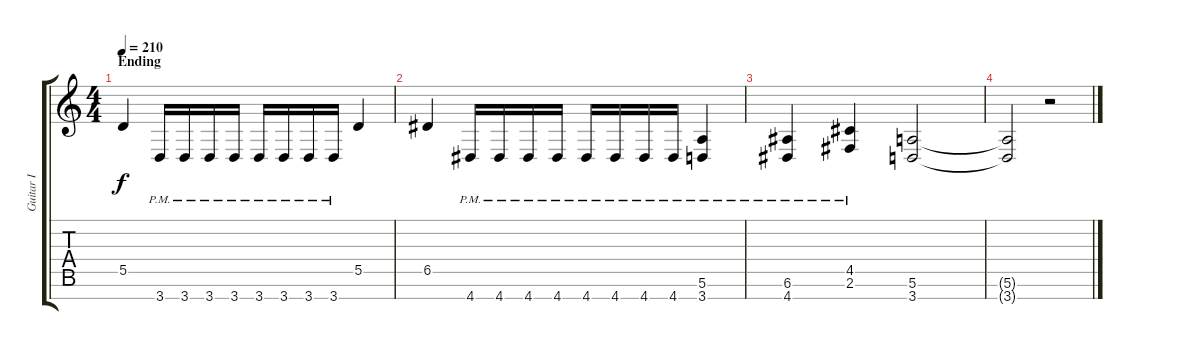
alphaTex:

\track ("Guitar I" "Guitar I") {instrument distortionguitar}
\staff {score tabs}
\tuning (E4 B3 G3 D3 A2 E2 B1) {hide}
\ts (4 4)
\section ("" "Ending")
\tempo 210
\clef g2
\ks c
5.5.4{dy f} 3.7{pm}.16 3.7{pm}.16 3.7{pm}.16 3.7{pm}.16 3.7{pm}.16 3.7{pm}.16 3.7{pm}.16 3.7{pm}.16 5.5.4 |
6.5.4 4.7{pm}.16 4.7{pm}.16 4.7{pm}.16 4.7{pm}.16 4.7{pm}.16 4.7{pm}.16 4.7{pm}.16 4.7{pm}.16 (5.6{pm} 3.7{pm}).4 |
(6.6{pm} 4.7{pm}).4 (4.5{pm} 2.6{pm}).4 (5.6 3.7).2 |
(5.6{t} 3.7{t}).2 r.2
